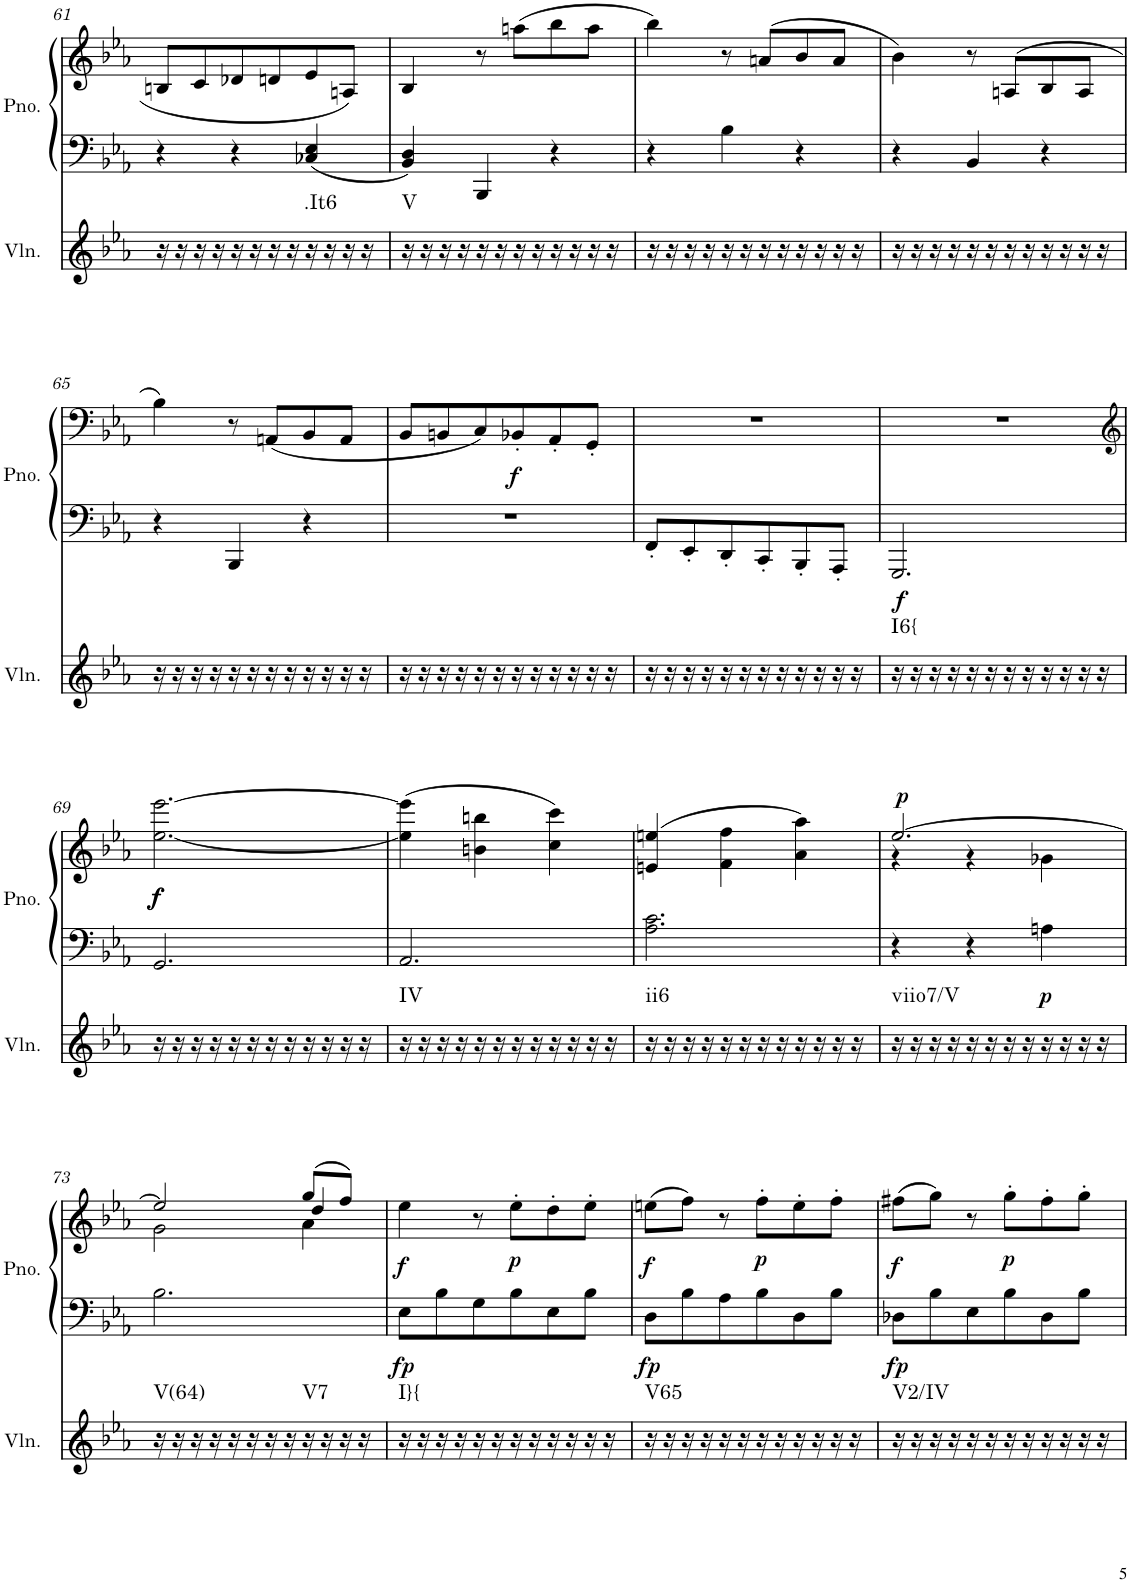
**kern	**harte	**kern	**kern	**dynam
*part2	*part2	*part1	*part1	*part1
*staff3	*	*staff2	*staff1	*staff1/2
*I"Violin	*	*I"Piano	*	*
*I'Vln.	*	*I'Pno.	*	*
!!LO:PB:g=z
*clefG2	*	*clefF4	*clefG2	*
*k[b-e-a-]	*	*k[b-e-a-]	*k[b-e-a-]	*
*M3/4	*	*M3/4	*M3/4	*
=61	=61	=61	=61	=61
16r	.	4r	8Bn/L	.
16r	.	.	.	.
16r	.	.	8c/	.
16r	.	.	.	.
16r	.	4r	8d-X/	.
16r	.	.	.	.
16r	.	.	8dn/	.
16r	.	.	.	.
!	!LO:H:kt=.It6	!	!	!
16r	N	4C-X/ 4E-/	8e-/	.
16r	.	.	.	.
16r	.	.	8An/J	.
16r	.	.	.	.
=62	=62	=62	=62	=62
!	!LO:H:kt=V	!	!	!
16r	N	4BB-/ 4D/	4B-/	.
16r	.	.	.	.
16r	.	.	.	.
16r	.	.	.	.
16r	.	4BBB-/	8r	.
16r	.	.	.	.
16r	.	.	(8aan\L	.
16r	.	.	.	.
16r	.	4r	8bb-\	.
16r	.	.	.	.
16r	.	.	8aa\J	.
16r	.	.	.	.
=63	=63	=63	=63	=63
16r	.	4r	4bb-\)	.
16r	.	.	.	.
16r	.	.	.	.
16r	.	.	.	.
16r	.	4B-\	8r	.
16r	.	.	.	.
16r	.	.	(8an/L	.
16r	.	.	.	.
16r	.	4r	8b-/	.
16r	.	.	.	.
16r	.	.	8a/J	.
16r	.	.	.	.
=64	=64	=64	=64	=64
16r	.	4r	4b-\)	.
16r	.	.	.	.
16r	.	.	.	.
16r	.	.	.	.
16r	.	4BB-/	8r	.
16r	.	.	.	.
16r	.	.	(8An/L	.
16r	.	.	.	.
16r	.	4r	8B-/	.
16r	.	.	.	.
16r	.	.	8A/J	.
16r	.	.	.	.
!!LO:LB:g=z
=65	=65	=65	=65	=65
16r	.	4r	4B-\)	.
16r	.	.	.	.
16r	.	.	.	.
16r	.	.	.	.
16r	.	4BBB-/	8r	.
16r	.	.	.	.
16r	.	.	(8AAn/L	.
16r	.	.	.	.
16r	.	4r	8BB-/	.
16r	.	.	.	.
16r	.	.	8AA/J	.
16r	.	.	.	.
=66	=66	=66	=66	=66
16r	.	2.r	8BB-/L	.
16r	.	.	.	.
16r	.	.	8BBn/	.
16r	.	.	.	.
16r	.	.	8C/)	.
16r	.	.	.	.
!	!	!	!	!LO:DY:b
16r	.	.	8BB-X'/	f
16r	.	.	.	.
16r	.	.	8AA-'/	.
16r	.	.	.	.
16r	.	.	8GG'/J	.
16r	.	.	.	.
=67	=67	=67	=67	=67
16r	.	8FF'/L	2.r	.
16r	.	.	.	.
16r	.	8EE-'/	.	.
16r	.	.	.	.
16r	.	8DD'/	.	.
16r	.	.	.	.
16r	.	8CC'/	.	.
16r	.	.	.	.
16r	.	8BBB-'/	.	.
16r	.	.	.	.
16r	.	8AAA-'/J	.	.
16r	.	.	.	.
=68	=68	=68	=68	=68
!	!LO:H:kt=I6{	!	!	!LO:DY:b=2
16r	N	2.GGG/	2.r	f
16r	.	.	.	.
16r	.	.	.	.
16r	.	.	.	.
16r	.	.	.	.
16r	.	.	.	.
16r	.	.	.	.
16r	.	.	.	.
16r	.	.	.	.
16r	.	.	.	.
16r	.	.	.	.
16r	.	.	.	.
!!LO:LB:g=z
=69	=69	=69	=69	=69
*	*	*	*clefG2	*
!	!	!	!	!LO:DY:b
!	!	!	!	!LO:DY:n=1:b
16r	.	2.GG/	[2.ee-\ [2.eee-\	f f
16r	.	.	.	.
16r	.	.	.	.
16r	.	.	.	.
16r	.	.	.	.
16r	.	.	.	.
16r	.	.	.	.
16r	.	.	.	.
16r	.	.	.	.
16r	.	.	.	.
16r	.	.	.	.
16r	.	.	.	.
=70	=70	=70	=70	=70
!	!LO:H:kt=IV	!	!	!
16r	N	2.AA-/	(4ee-\] 4eee-\]	.
16r	.	.	.	.
16r	.	.	.	.
16r	.	.	.	.
16r	.	.	4bn\ 4bbn\	.
16r	.	.	.	.
16r	.	.	.	.
16r	.	.	.	.
16r	.	.	4cc\ 4ccc\)	.
16r	.	.	.	.
16r	.	.	.	.
16r	.	.	.	.
=71	=71	=71	=71	=71
!	!LO:H:kt=ii6	!	!	!
16r	N	2.A-\ 2.c\	(4en/ 4een/	.
16r	.	.	.	.
16r	.	.	.	.
16r	.	.	.	.
16r	.	.	4f\ 4ff\	.
16r	.	.	.	.
16r	.	.	.	.
16r	.	.	.	.
16r	.	.	4a-\ 4aa-\)	.
16r	.	.	.	.
16r	.	.	.	.
16r	.	.	.	.
=72	=72	=72	=72	=72
*	*	*	*^	*
!	!LO:H:kt=viio7/V	!	!	!	!LO:DY:a
16r	N	4r	[2.ee-/	4r	p
16r	.	.	.	.	.
16r	.	.	.	.	.
16r	.	.	.	.	.
16r	.	4r	.	4r	.
16r	.	.	.	.	.
16r	.	.	.	.	.
16r	.	.	.	.	.
!	!	!	!	!	!LO:DY:b=2
16r	.	4An\	.	4g-X\	p
16r	.	.	.	.	.
16r	.	.	.	.	.
16r	.	.	.	.	.
!!LO:LB:g=z
=73	=73	=73	=73	=73	=73
*	*	*	*	*^	*
!	!LO:H:kt=V(64)	!	!	!	!	!
16r	N	2.B-\	2ee-/]	2g\	2ryy	.
16r	.	.	.	.	.	.
16r	.	.	.	.	.	.
16r	.	.	.	.	.	.
16r	.	.	.	.	.	.
16r	.	.	.	.	.	.
16r	.	.	.	.	.	.
16r	.	.	.	.	.	.
!	!LO:H:kt=V7	!	!	!	!	!
16r	N	.	(8gg/L	4a-\	4dd/	.
16r	.	.	.	.	.	.
16r	.	.	8ff/J)	.	.	.
16r	.	.	.	.	.	.
*	*	*	*v	*v	*v	*
=74	=74	=74	=74	=74
!	!	!	!	!LO:DY:b=2
!	!LO:H:kt=I}{	!	!	!LO:DY:n=1:b
16r	N	8E-\L	4ee-\	fp f
16r	.	.	.	.
16r	.	8B-\	.	.
16r	.	.	.	.
16r	.	8G\	8r	.
16r	.	.	.	.
!	!	!	!	!LO:DY:n=2:b
16r	.	8B-\	8ee-'\L	p
16r	.	.	.	.
16r	.	8E-\	8dd'\	.
16r	.	.	.	.
16r	.	8B-\J	8ee-'\J	.
16r	.	.	.	.
=75	=75	=75	=75	=75
!	!	!	!	!LO:DY:b=2
!	!LO:H:kt=V65	!	!	!LO:DY:n=1:b
16r	N	8D\L	(8een\L	fp f
16r	.	.	.	.
16r	.	8B-\	8ff\J)	.
16r	.	.	.	.
16r	.	8A-\	8r	.
16r	.	.	.	.
!	!	!	!	!LO:DY:n=2:b
16r	.	8B-\	8ff'\L	p
16r	.	.	.	.
16r	.	8D\	8ee'\	.
16r	.	.	.	.
16r	.	8B-\J	8ff'\J	.
16r	.	.	.	.
=76	=76	=76	=76	=76
!	!	!	!	!LO:DY:b=2
!	!LO:H:kt=V2/IV	!	!	!LO:DY:n=1:b
16r	N	8D-X\L	(8ff#X\L	fp f
16r	.	.	.	.
16r	.	8B-\	8gg\J)	.
16r	.	.	.	.
16r	.	8E-\	8r	.
16r	.	.	.	.
!	!	!	!	!LO:DY:n=2:b
16r	.	8B-\	8gg'\L	p
16r	.	.	.	.
16r	.	8D-\	8ff#'\	.
16r	.	.	.	.
16r	.	8B-\J	8gg'\J	.
16r	.	.	.	.
=	=	=	=	=
*-	*-	*-	*-	*-
